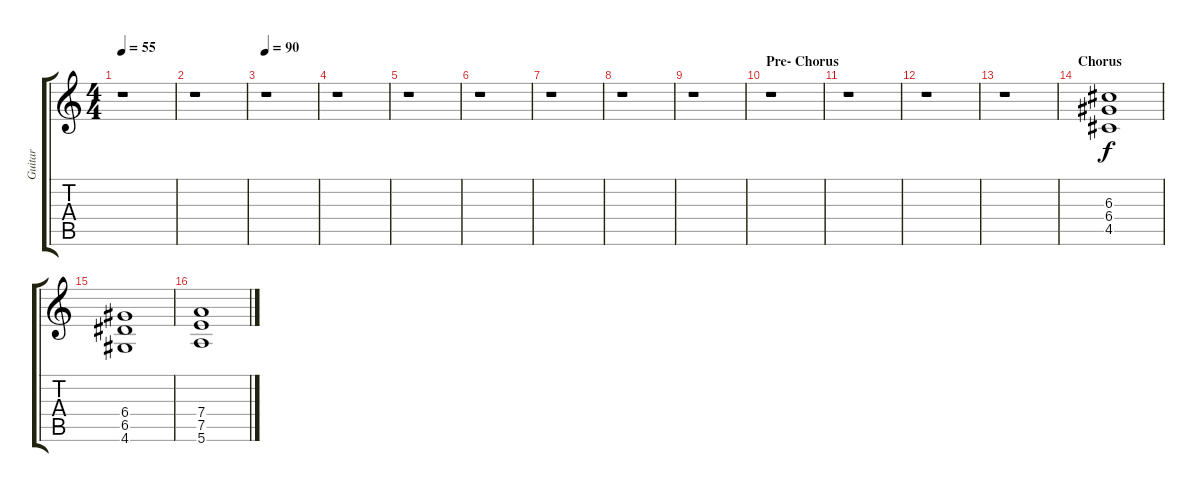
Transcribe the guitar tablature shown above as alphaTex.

\track ("Guitar" "Guitar") {instrument distortionguitar}
\staff {score tabs}
\tuning (E4 B3 G3 D3 A2 E2) {hide}
\ts (4 4)
\tempo 55
\clef g2
\ks c
r.1{dy f} |
r.1 |
\tempo 90
r.1 |
r.1 |
r.1 |
r.1 |
r.1 |
r.1 |
r.1 |
\section ("" "Pre- Chorus")
r.1 |
r.1 |
r.1 |
r.1 |
\section ("" "Chorus")
(6.3 6.4 4.5).1 |
(6.4 6.5 4.6).1 |
(7.4 7.5 5.6).1
